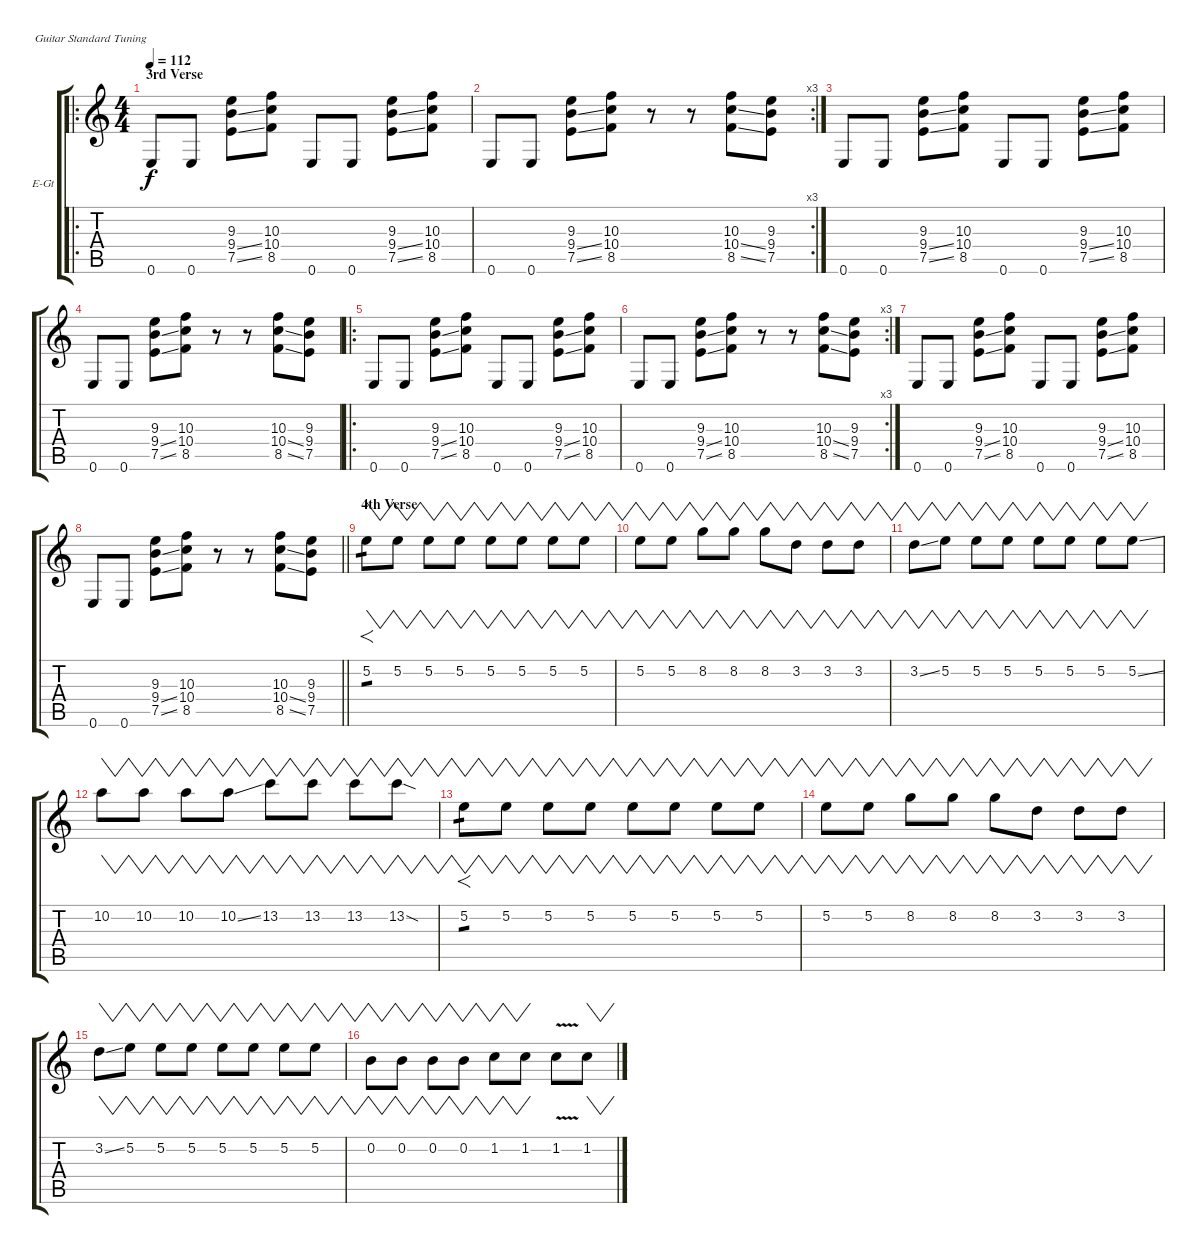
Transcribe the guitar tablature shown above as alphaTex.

\bracketExtendMode groupsimilarinstruments
\firstSystemTrackNameOrientation horizontal
\otherSystemsTrackNameOrientation horizontal
\track ("Guitar I" "E-Gt") {instrument distortionguitar}
\staff {score tabs}
\tuning (E4 B3 G3 D3 A2 E2)
\ro
\ts (4 4)
\section ("" "3rd Verse")
\tempo 112
\clef g2
\ks c
0.6.8{dy f} 0.6.8 (9.3 9.4{ss} 7.5{ss}).8 (10.3 10.4 8.5).8 0.6.8 0.6.8 (9.3 9.4{ss} 7.5{ss}).8 (10.3 10.4 8.5).8 |
\rc 3
0.6.8 0.6.8 (9.3 9.4{ss} 7.5{ss}).8 (10.3 10.4 8.5).8 r.8 r.8 (10.3 10.4{ss} 8.5{ss}).8 (9.3 9.4 7.5).8 |
0.6.8 0.6.8 (9.3 9.4{ss} 7.5{ss}).8 (10.3 10.4 8.5).8 0.6.8 0.6.8 (9.3 9.4{ss} 7.5{ss}).8 (10.3 10.4 8.5).8 |
0.6.8 0.6.8 (9.3 9.4{ss} 7.5{ss}).8 (10.3 10.4 8.5).8 r.8 r.8 (10.3 10.4{ss} 8.5{ss}).8 (9.3 9.4 7.5).8 |
\ro
0.6.8 0.6.8 (9.3 9.4{ss} 7.5{ss}).8 (10.3 10.4 8.5).8 0.6.8 0.6.8 (9.3 9.4{ss} 7.5{ss}).8 (10.3 10.4 8.5).8 |
\rc 3
0.6.8 0.6.8 (9.3 9.4{ss} 7.5{ss}).8 (10.3 10.4 8.5).8 r.8 r.8 (10.3 10.4{ss} 8.5{ss}).8 (9.3 9.4 7.5).8 |
0.6.8 0.6.8 (9.3 9.4{ss} 7.5{ss}).8 (10.3 10.4 8.5).8 0.6.8 0.6.8 (9.3 9.4{ss} 7.5{ss}).8 (10.3 10.4 8.5).8 |
\barLineRight lightlight
0.6.8 0.6.8 (9.3 9.4{ss} 7.5{ss}).8 (10.3 10.4 8.5).8 r.8 r.8 (10.3 10.4{ss} 8.5{ss}).8 (9.3 9.4 7.5).8 |
\section ("" "4th Verse")
5.2.8{f vw tp 1} 5.2.8{vw} 5.2.8{vw} 5.2.8{vw} 5.2.8{vw} 5.2.8{vw} 5.2.8{vw} 5.2.8{vw} |
5.2.8{vw} 5.2.8{vw} 8.2.8{vw} 8.2.8{vw} 8.2.8{vw} 3.2.8{vw} 3.2.8{vw} 3.2.8{vw} |
3.2{ss}.8{vw} 5.2.8{vw} 5.2.8{vw} 5.2.8{vw} 5.2.8{vw} 5.2.8{vw} 5.2.8{vw} 5.2{ss}.8{vw} |
10.2.8{vw} 10.2.8{vw} 10.2.8{vw} 10.2{ss}.8{vw} 13.2.8{vw} 13.2.8{vw} 13.2.8{vw} 13.2{sod}.8{vw} |
5.2.8{f vw tp 1} 5.2.8{vw} 5.2.8{vw} 5.2.8{vw} 5.2.8{vw} 5.2.8{vw} 5.2.8{vw} 5.2.8{vw} |
5.2.8{vw} 5.2.8{vw} 8.2.8{vw} 8.2.8{vw} 8.2.8{vw} 3.2.8{vw} 3.2.8{vw} 3.2.8{vw} |
3.2{ss}.8{vw} 5.2.8{vw} 5.2.8{vw} 5.2.8{vw} 5.2.8{vw} 5.2.8{vw} 5.2.8{vw} 5.2.8{vw} |
0.2.8{vw} 0.2.8{vw} 0.2.8{vw} 0.2.8{vw} 1.2.8{vw} 1.2.8{vw} 1.2{v}.8 1.2.8{vw}
